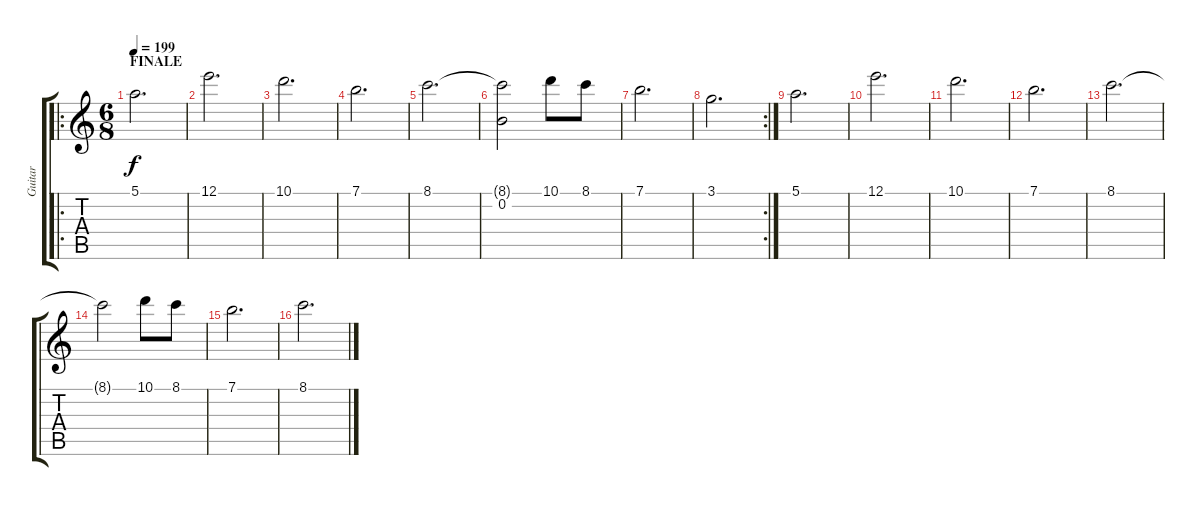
\track ("Guitar" "Guitar") {instrument distortionguitar}
\staff {score tabs}
\tuning (E4 B3 G3 D3 A2 E2) {hide}
\ro
\ts (6 8)
\section ("" "FINALE")
\tempo 199
\clef g2
\ks c
5.1.2{d dy f} |
12.1.2{d} |
10.1.2{d} |
7.1.2{d} |
8.1.2{d} |
(8.1{t} 0.2).2 10.1.8 8.1.8 |
7.1.2{d} |
\rc 2
3.1.2{d} |
5.1.2{d} |
12.1.2{d} |
10.1.2{d} |
7.1.2{d} |
8.1.2{d} |
8.1{t}.2 10.1.8 8.1.8 |
7.1.2{d} |
8.1.2{d}
